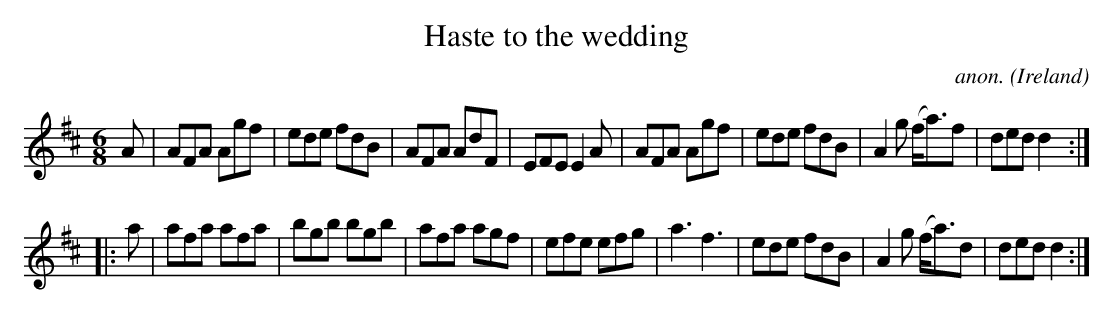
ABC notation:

X:1
T:Haste to the wedding
C:anon.
O:Ireland
M:6/8
L:1/8
K:D
A|AFA Agf|ede fdB|AFA AdF|EFE E2A|AFA Agf|ede fdB|A2g (f<a)f|ded d2:|
|:a|afa afa|bgb bgb|afa agf|efe efg|a3 f3|ede fdB|A2 g (f<a)d|ded d2:|
W:
W:
